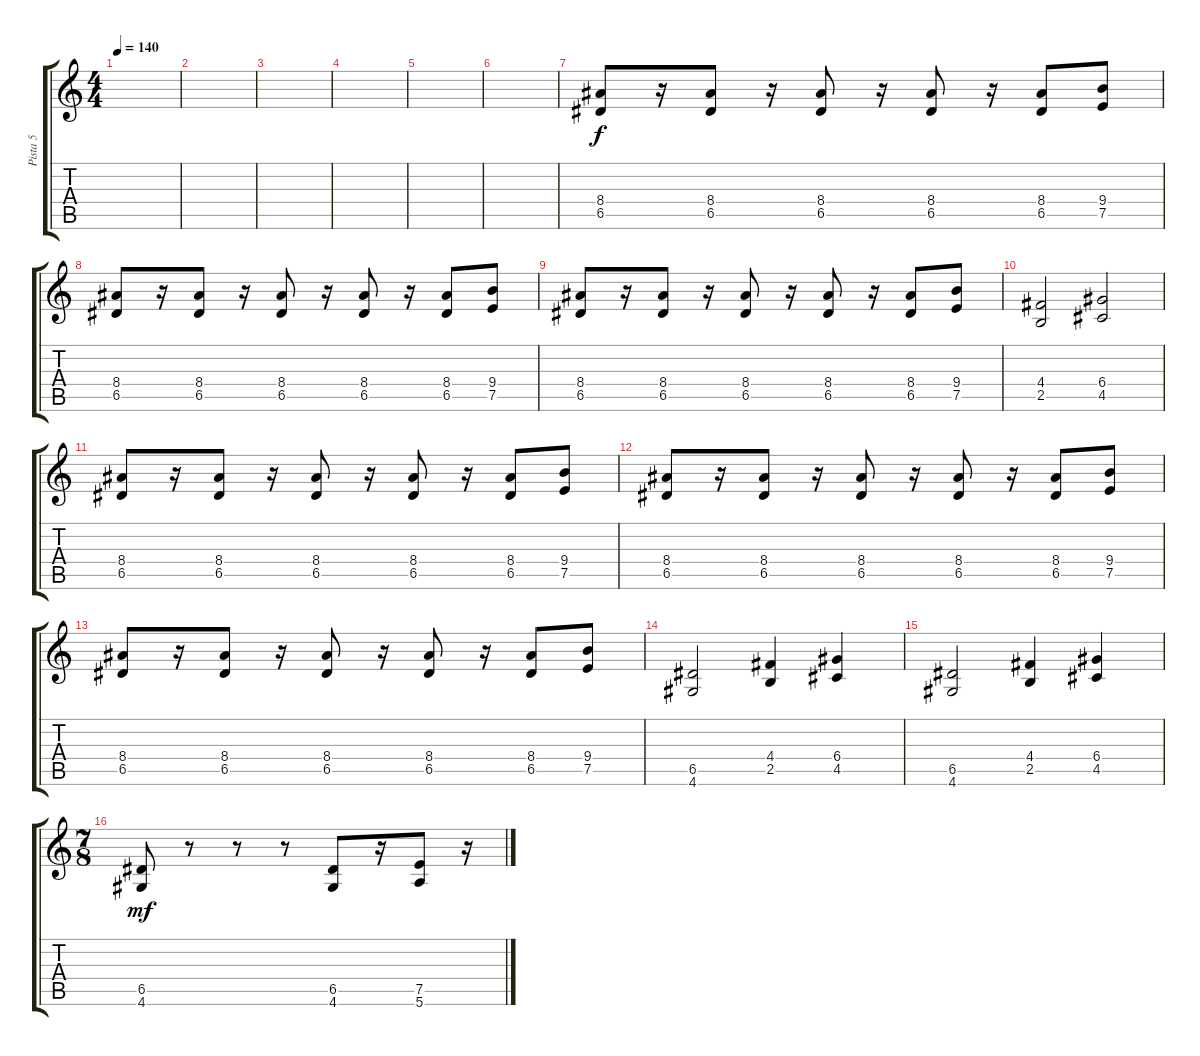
\track ("Pista 5" "Pista 5") {instrument distortionguitar}
\staff {score tabs}
\tuning (E4 B3 G3 D3 A2 E2) {hide}
\ts (4 4)
\tempo 140
\clef g2
\ks c
|
|
|
|
|
|
(8.4 6.5).8 r.16 (8.4 6.5).8 r.16 (8.4 6.5).8 r.16 (8.4 6.5).8 r.16 (8.4 6.5).8 (9.4 7.5).8 |
(8.4 6.5).8 r.16 (8.4 6.5).8 r.16 (8.4 6.5).8 r.16 (8.4 6.5).8 r.16 (8.4 6.5).8 (9.4 7.5).8 |
(8.4 6.5).8 r.16 (8.4 6.5).8 r.16 (8.4 6.5).8 r.16 (8.4 6.5).8 r.16 (8.4 6.5).8 (9.4 7.5).8 |
(4.4 2.5).2 (6.4 4.5).2 |
(8.4 6.5).8 r.16 (8.4 6.5).8 r.16 (8.4 6.5).8 r.16 (8.4 6.5).8 r.16 (8.4 6.5).8 (9.4 7.5).8 |
(8.4 6.5).8 r.16 (8.4 6.5).8 r.16 (8.4 6.5).8 r.16 (8.4 6.5).8 r.16 (8.4 6.5).8 (9.4 7.5).8 |
(8.4 6.5).8 r.16 (8.4 6.5).8 r.16 (8.4 6.5).8 r.16 (8.4 6.5).8 r.16 (8.4 6.5).8 (9.4 7.5).8 |
(6.5 4.6).2 (4.4 2.5).4 (6.4 4.5).4 |
(6.5 4.6).2 (4.4 2.5).4 (6.4 4.5).4 |
\ts (7 8)
(6.5 4.6).8{dy mf} r.8 r.8 r.8 (6.5 4.6).8 r.16 (7.5 5.6).8 r.16
